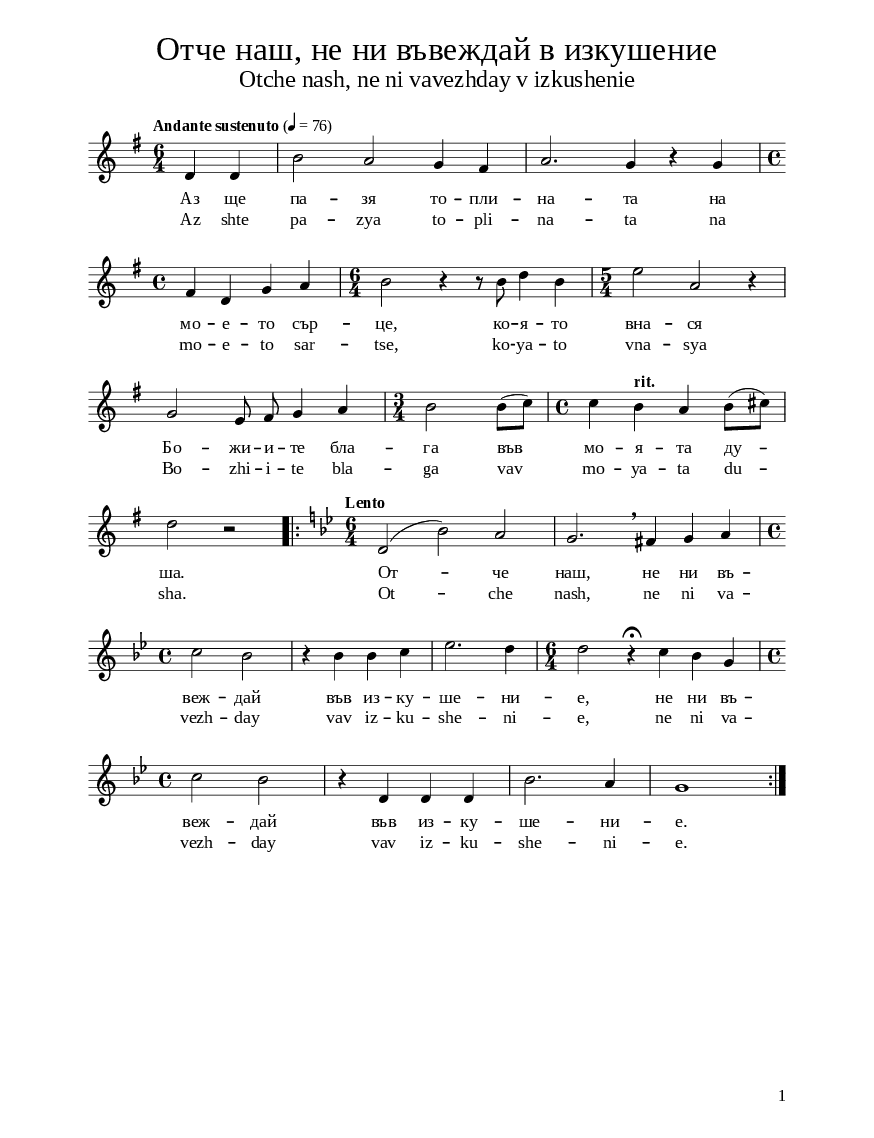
\version "2.24.0"

% include paper part and global functions
\include "include/globals.ily"

\bookpart {
  \label #'ref126
  \tocItem \markup "Отче наш, не ни въвеждай в изкушение – Otche nash, ne ni vavezhday v izkushenie "
  \include "include/bookpart-paper.ily"
  \score {
    \include "include/score-layout.ily"

    \new Voice \absolute {
      \clef treble
      \key g \major
      \time 6/4
      \tempoFunc "Andante sustenuto" 4 "76"
      \autoBeamOff

      \partial 2
      d'4  d'4 | % 2
      b'2  a'2  g'4  fis'4 | % 3
      a'2.  g'4 r4  g'4 \break | % 4
      \time 4/4  | % 4
      fis'4  d'4  g'4  a'4 | % 5
      \time 6/4  | % 5
      b'2 r4 r8 b'8 d''4 b'4 | % 6
      \time 5/4  | % 6
      e''2  a'2 r4 \break | % 7
      g'2  e'8  fis'8  g'4  a'4 | % 8
      \time 3/4  | % 8
      b'2 b'8 ( [ c''8 ) ] | % 9
      \time 4/4  | % 9
      c''4 b'4 ^\markup{ \bold {rit.} }  a'4
      b'8 ( [ cis''8 ) ] \break |
      d''2 r2 \repeat volta 2 {
        | % 11
        \key bes \major \time 6/4 | % 11
        \tempo "Lento" d'2 ( bes'2 )
        a'2 | % 12
        g'2.  \breathe fis'4  g'4  a'4 \break
        | % 13
        \time 4/4  | % 13
        c''2 bes'2 | % 14
        r4 bes'4 bes'4 c''4 | % 15
        es''2. d''4 | % 16
        \time 6/4  | % 16
        d''2 r4 ^\fermata c''4 bes'4
        g'4 \break | % 17
        \time 4/4  | % 17
        c''2 bes'2 | % 18
        r4  d'4  d'4  d'4 | % 19
        bes'2.  a'4 |
        g'1
      }
    }

    \addlyrics {
      Аз ще па -- зя то -- пли -- на --
      та на мо -- е -- то сър -- це, ко --
      я -- то вна -- ся Бо -- жи -- и -- те
      бла -- га във  мо -- я -- та ду
      -- ша. От -- че наш, не ни
      въ -- веж -- дай във из -- ку -- ше
      -- ни -- е, не ни въ -- веж -- дай
      във из -- ку -- ше -- ни -- е.}
      \addlyrics {
        Az shte pa -- zya to -- pli -- na --
        ta na mo -- e -- to sar -- tse, ko --
        ya -- to vna -- sya Bo -- zhi -- i -- te
        bla -- ga vav  mo -- ya -- ta du
        -- sha. Ot -- che nash, ne ni
        va -- vezh -- day vav iz -- ku -- she
        -- ni -- e, ne ni va -- vezh -- day
        vav iz -- ku -- she -- ni -- e.}

        \header {
          title = \titleFunc "Отче наш, не ни въвеждай в изкушение" "Otche nash, ne ni vavezhday v izkushenie"
        }

        \midi{}

      } % score

     \pageBreak

       \version "2.20.0"

\markup \fill-line { \fontsize #6 "Herr, führe uns nicht in Versuchung" }
\markup \null
\markup \null
\markup \fontsize #+2.5 {
  \hspace #10
  \override #'(baseline-skip . 2)

  \column {
    \line { " " }

 \line { " "Ich werde die Wärme meines Herzens aufbewahren,}

 \line { " "die die göttlichen Güter in meiner Seele bringt.}

 \line { " "Herr, führe uns nicht in Versuchung,}

 \line { " "führe uns nicht in Versuchung.}


  }
}


    } % bookpart

    % Più mosso
    %
